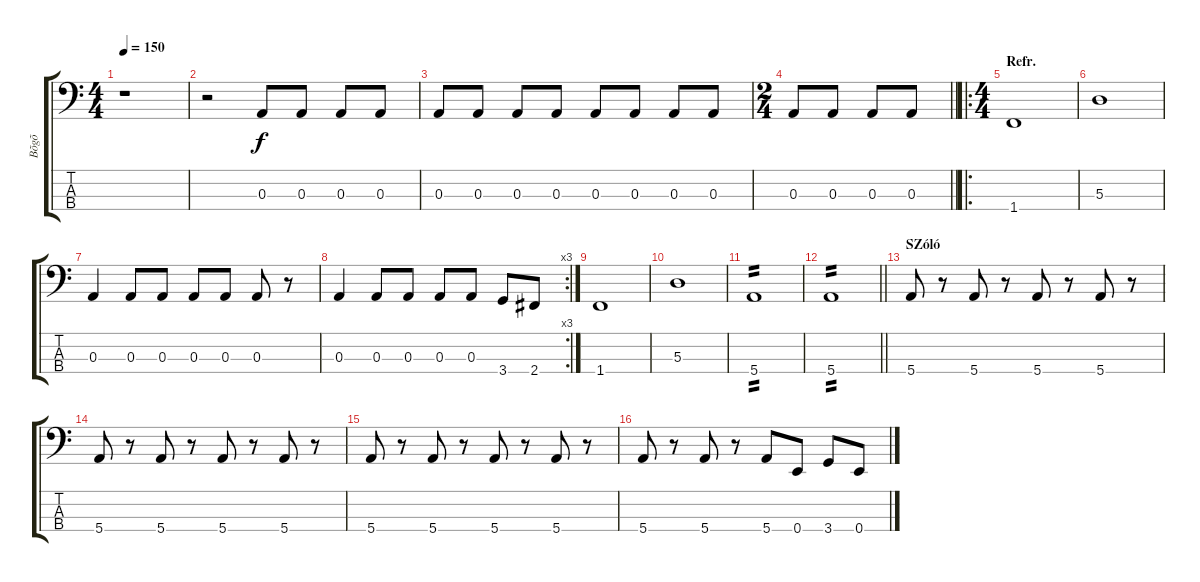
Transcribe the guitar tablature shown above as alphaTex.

\track ("Bõgõ" "Bõgõ") {instrument electricbasspick}
\staff {score tabs}
\tuning (G2 D2 A1 E1) {hide}
\ts (4 4)
\tempo 150
\clef f4
\ks c
r.1{dy f} |
r.2 0.3.8 0.3.8 0.3.8 0.3.8 |
0.3.8 0.3.8 0.3.8 0.3.8 0.3.8 0.3.8 0.3.8 0.3.8 |
\ts (2 4)
\barLineRight lightlight
0.3.8 0.3.8 0.3.8 0.3.8 |
\ro
\ts (4 4)
\section ("" "Refr.")
1.4.1 |
5.3.1 |
0.3.4 0.3.8 0.3.8 0.3.8 0.3.8 0.3.8 r.8 |
\rc 3
0.3.4 0.3.8 0.3.8 0.3.8 0.3.8 3.4.8 2.4.8 |
1.4.1 |
5.3.1 |
5.4.1{tp 2} |
\barLineRight lightlight
5.4.1{tp 2} |
\section ("" "SZóló")
5.4.8 r.8 5.4.8 r.8 5.4.8 r.8 5.4.8 r.8 |
5.4.8 r.8 5.4.8 r.8 5.4.8 r.8 5.4.8 r.8 |
5.4.8 r.8 5.4.8 r.8 5.4.8 r.8 5.4.8 r.8 |
5.4.8 r.8 5.4.8 r.8 5.4.8 0.4.8 3.4.8 0.4.8
